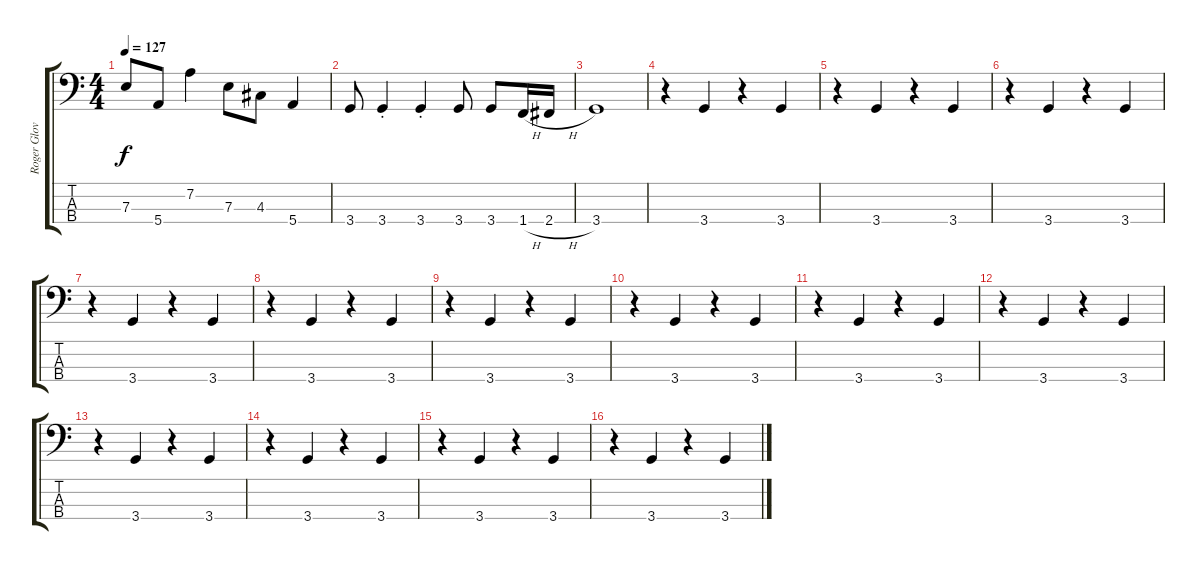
\track ("Roger Glover" "Roger Glov") {instrument electricbasspick}
\staff {score tabs}
\tuning (G2 D2 A1 E1) {hide}
\ts (4 4)
\tempo 127
\clef f4
\ks c
7.3.8{dy f} 5.4.8 7.2.4 7.3.8 4.3.8 5.4.4 |
3.4.8 3.4{st}.4 3.4{st}.4 3.4.8 3.4.8 1.4{h}.16 2.4{h}.16 |
3.4.1 |
r.4 3.4.4 r.4 3.4.4 |
r.4 3.4.4 r.4 3.4.4 |
r.4 3.4.4 r.4 3.4.4 |
r.4 3.4.4 r.4 3.4.4 |
r.4 3.4.4 r.4 3.4.4 |
r.4 3.4.4 r.4 3.4.4 |
r.4 3.4.4 r.4 3.4.4 |
r.4 3.4.4 r.4 3.4.4 |
r.4 3.4.4 r.4 3.4.4 |
r.4 3.4.4 r.4 3.4.4 |
r.4 3.4.4 r.4 3.4.4 |
r.4 3.4.4 r.4 3.4.4 |
r.4 3.4.4 r.4 3.4.4
